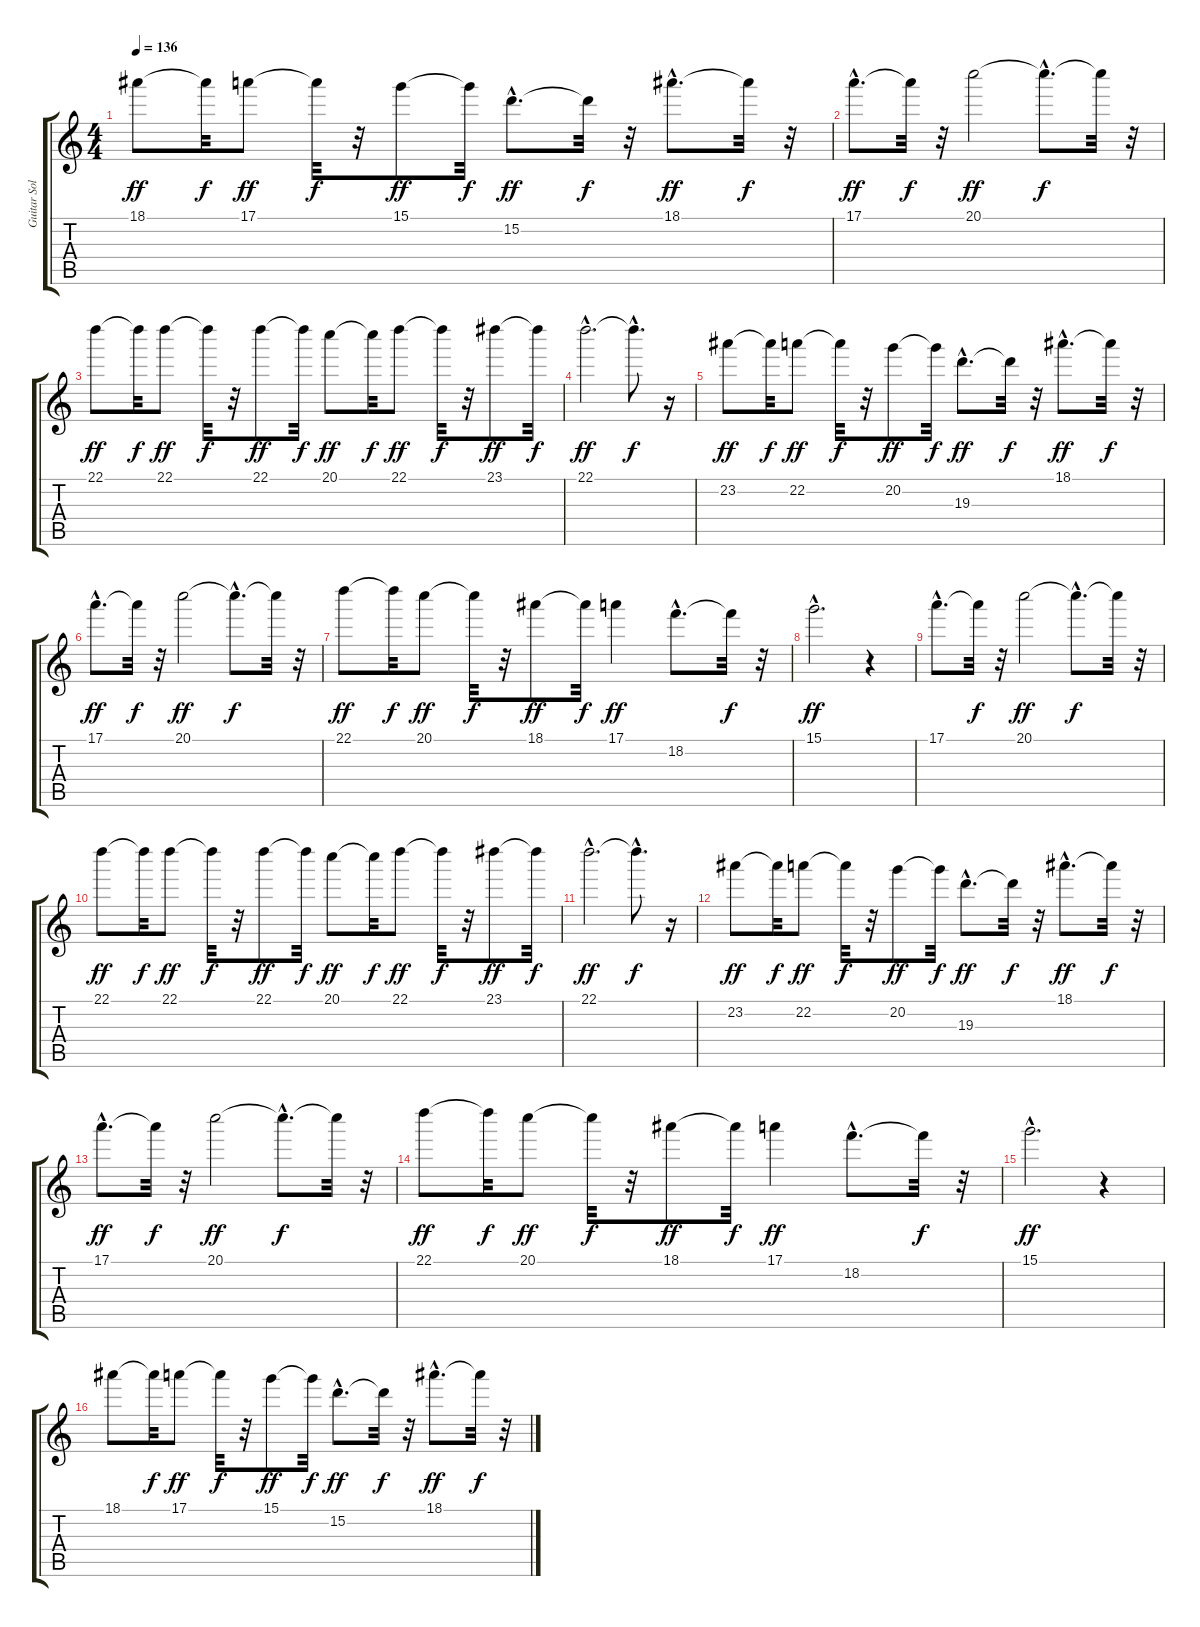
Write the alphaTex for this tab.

\track ("Guitar Solo" "Guitar Sol") {instrument overdrivenguitar}
\staff {score tabs}
\tuning (E4 B3 G3 D3 A2 E2) {hide}
\ts (4 4)
\tempo 136
\clef g2
\ks c
18.1.8{dy ff instrument overdrivenguitar} 18.1{t}.32{dy f} 17.1.8{dy ff} 17.1{t}.32{dy f} r.32 15.1.8{dy ff} 15.1{t}.32{dy f} 15.2{hac}.8{d dy ff} 15.2{t}.32{dy f} r.32 18.1{hac}.8{d dy ff} 18.1{t}.32{dy f} r.32 |
17.1{hac}.8{d dy ff} 17.1{t}.32{dy f} r.32 20.1.2{dy ff} 20.1{hac t}.8{d dy f} 20.1{t}.32 r.32 |
22.1.8{dy ff} 22.1{t}.32{dy f} 22.1.8{dy ff} 22.1{t}.32{dy f} r.32 22.1.8{dy ff} 22.1{t}.32{dy f} 20.1.8{dy ff} 20.1{t}.32{dy f} 22.1.8{dy ff} 22.1{t}.32{dy f} r.32 23.1.8{dy ff} 23.1{t}.32{dy f} |
22.1{hac}.2{d dy ff} 22.1{hac t}.8{d dy f} r.16 |
23.2.8{dy ff} 23.2{t}.32{dy f} 22.2.8{dy ff} 22.2{t}.32{dy f} r.32 20.2.8{dy ff} 20.2{t}.32{dy f} 19.3{hac}.8{d dy ff} 19.3{t}.32{dy f} r.32 18.1{hac}.8{d dy ff} 18.1{t}.32{dy f} r.32 |
17.1{hac}.8{d dy ff} 17.1{t}.32{dy f} r.32 20.1.2{dy ff} 20.1{hac t}.8{d dy f} 20.1{t}.32 r.32 |
22.1.8{dy ff} 22.1{t}.32{dy f} 20.1.8{dy ff} 20.1{t}.32{dy f} r.32 18.1.8{dy ff} 18.1{t}.32{dy f} 17.1.4{dy ff} 18.2{hac}.8{d} 18.2{t}.32{dy f} r.32 |
15.1{hac}.2{d dy ff} r.4 |
17.1{hac}.8{d} 17.1{t}.32{dy f} r.32 20.1.2{dy ff} 20.1{hac t}.8{d dy f} 20.1{t}.32 r.32 |
22.1.8{dy ff} 22.1{t}.32{dy f} 22.1.8{dy ff} 22.1{t}.32{dy f} r.32 22.1.8{dy ff} 22.1{t}.32{dy f} 20.1.8{dy ff} 20.1{t}.32{dy f} 22.1.8{dy ff} 22.1{t}.32{dy f} r.32 23.1.8{dy ff} 23.1{t}.32{dy f} |
22.1{hac}.2{d dy ff} 22.1{hac t}.8{d dy f} r.16 |
23.2.8{dy ff} 23.2{t}.32{dy f} 22.2.8{dy ff} 22.2{t}.32{dy f} r.32 20.2.8{dy ff} 20.2{t}.32{dy f} 19.3{hac}.8{d dy ff} 19.3{t}.32{dy f} r.32 18.1{hac}.8{d dy ff} 18.1{t}.32{dy f} r.32 |
17.1{hac}.8{d dy ff} 17.1{t}.32{dy f} r.32 20.1.2{dy ff} 20.1{hac t}.8{d dy f} 20.1{t}.32 r.32 |
22.1.8{dy ff} 22.1{t}.32{dy f} 20.1.8{dy ff} 20.1{t}.32{dy f} r.32 18.1.8{dy ff} 18.1{t}.32{dy f} 17.1.4{dy ff} 18.2{hac}.8{d} 18.2{t}.32{dy f} r.32 |
15.1{hac}.2{d dy ff} r.4 |
18.1.8 18.1{t}.32{dy f} 17.1.8{dy ff} 17.1{t}.32{dy f} r.32 15.1.8{dy ff} 15.1{t}.32{dy f} 15.2{hac}.8{d dy ff} 15.2{t}.32{dy f} r.32 18.1{hac}.8{d dy ff} 18.1{t}.32{dy f} r.32
